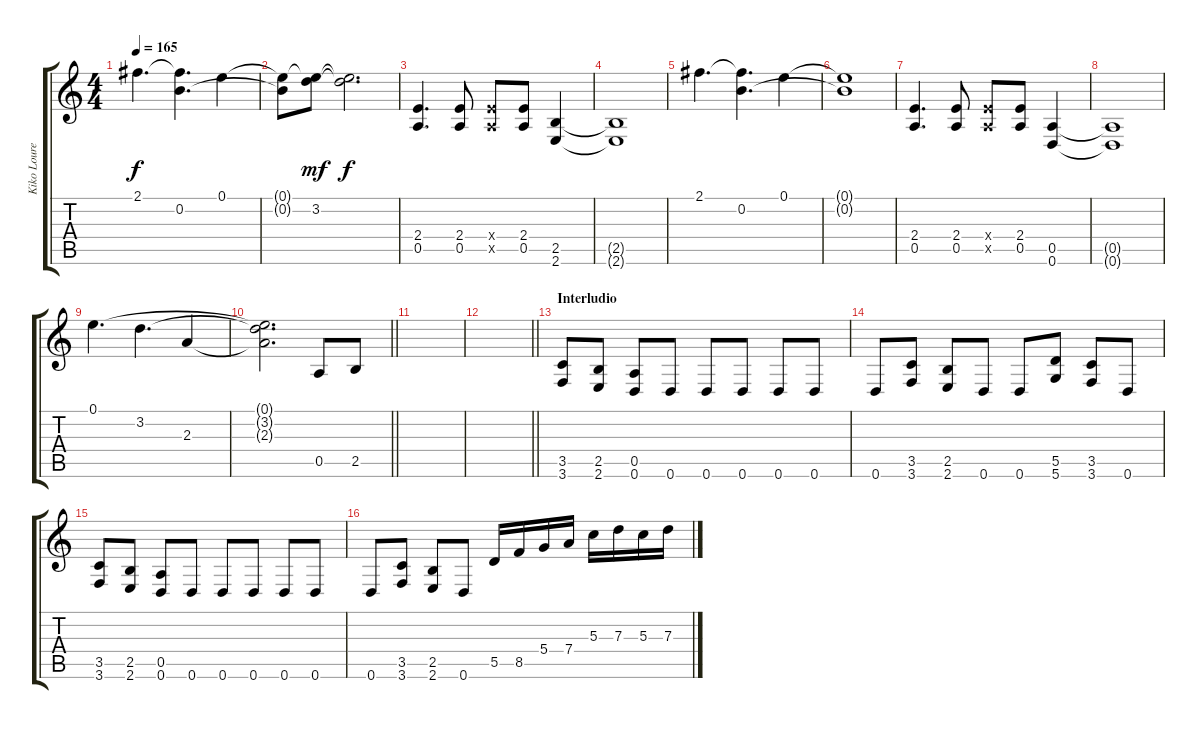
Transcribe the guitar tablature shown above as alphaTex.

\track ("Kiko Loureiro" "Kiko Loure") {instrument distortionguitar}
\staff {score tabs}
\tuning (E4 B3 G3 D3 A2 D2) {hide}
\ts (4 4)
\tempo 165
\clef g2
\ks c
2.1.4{d dy f} (2.1{t} 0.2).4{d} 0.1.4 |
(0.1{t} 0.2{t}).8 (0.1{t} 3.2).8{dy mf} (0.1{t} 3.2{t}).2{d dy f} |
(2.4 0.5).4{d} (2.4 0.5).8 (2.4{x} 0.5{x}).8 (2.4 0.5).8 (2.5 2.6).4 |
(2.5{t} 2.6{t}).1 |
2.1.4{d} (2.1{t} 0.2).4{d} 0.1.4 |
(0.1{t} 0.2{t}).1 |
(2.4 0.5).4{d} (2.4 0.5).8 (2.4{x} 0.5{x}).8 (2.4 0.5).8 (0.5 0.6).4 |
(0.5{t} 0.6{t}).1 |
0.1.4{d} 3.2.4{d} 2.3.4 |
\barLineRight lightlight
(0.1{t} 3.2{t} 2.3{t}).2{d} 0.5.8{instrument electricguitarclean} 2.5.8 |
|
\barLineRight lightlight
|
\section ("" "Interludio")
(3.5 3.6).8{instrument distortionguitar} (2.5 2.6).8 (0.5 0.6).8 0.6.8 0.6.8 0.6.8 0.6.8 0.6.8 |
0.6.8 (3.5 3.6).8 (2.5 2.6).8 0.6.8 0.6.8 (5.5 5.6).8 (3.5 3.6).8 0.6.8 |
(3.5 3.6).8 (2.5 2.6).8 (0.5 0.6).8 0.6.8 0.6.8 0.6.8 0.6.8 0.6.8 |
0.6.8 (3.5 3.6).8 (2.5 2.6).8 0.6.8 5.5.16 8.5.16 5.4.16 7.4.16 5.3.16 7.3.16 5.3.16 7.3.16
